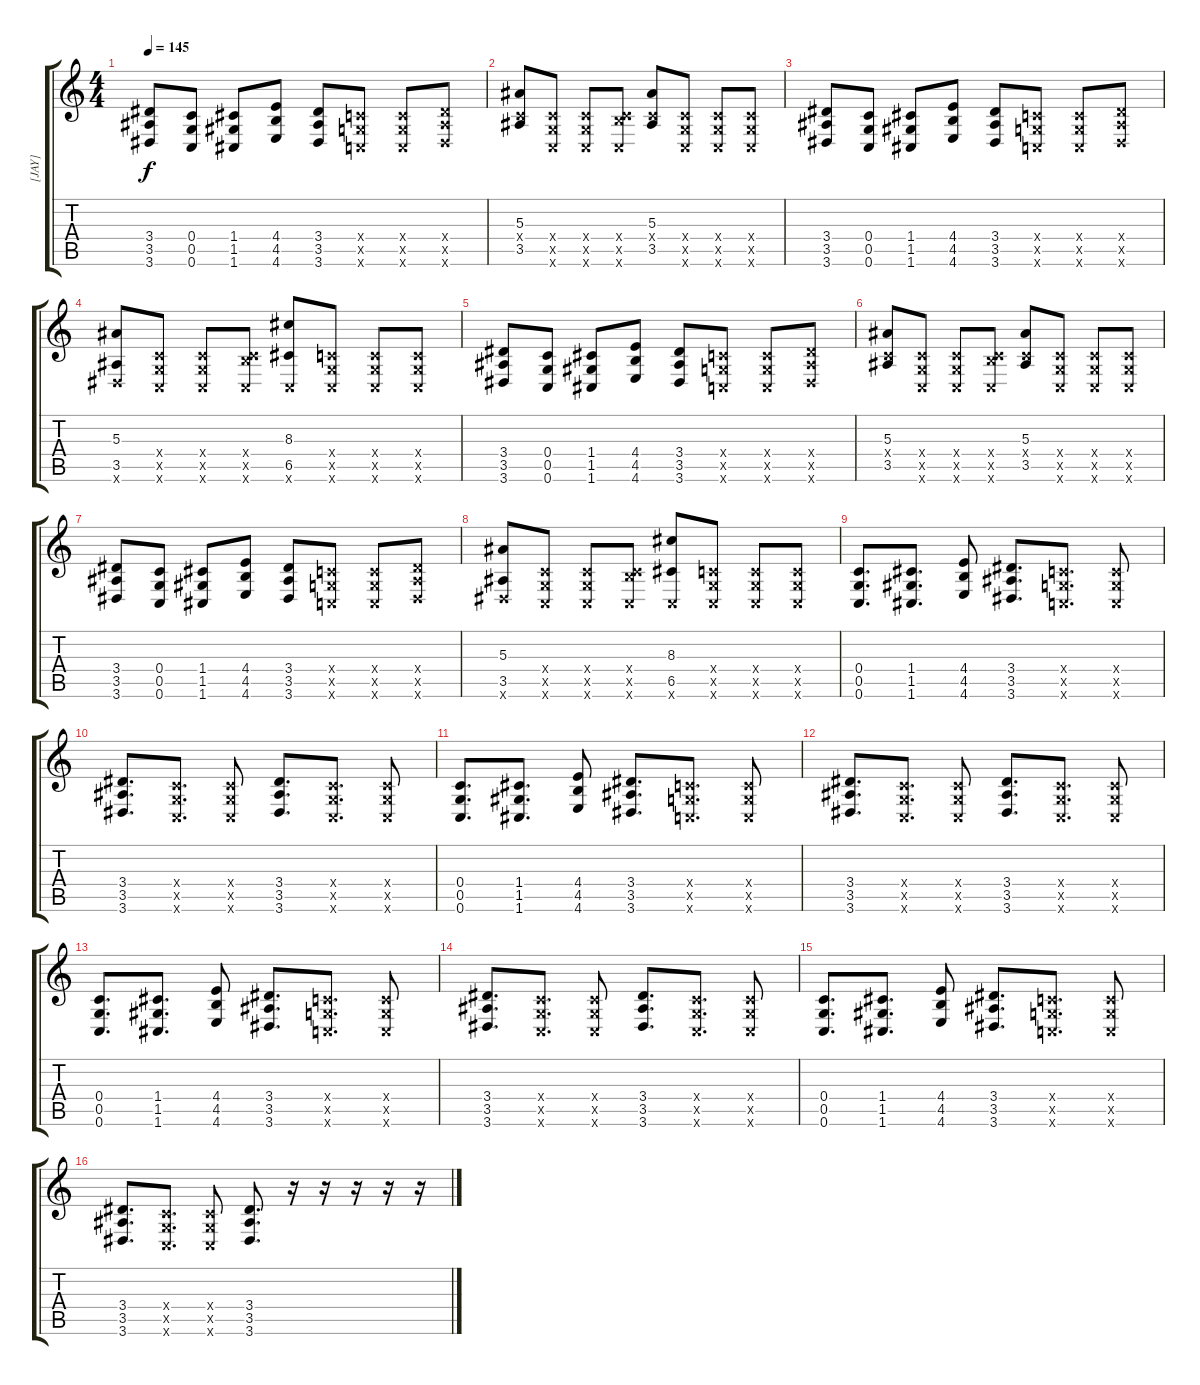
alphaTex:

\track ("[JAY]" "[JAY]") {instrument overdrivenguitar}
\staff {score tabs}
\tuning (D4 A3 F3 C3 G2 C2) {hide}
\ts (4 4)
\tempo 145
\clef g2
\ks c
(3.4 3.5 3.6).8{dy f} (0.4 0.5 0.6).8 (1.4 1.5 1.6).8 (4.4 4.5 4.6).8 (3.4 3.5 3.6).8 (0.4{x} 0.5{x} 0.6{x}).8 (0.4{x} 0.5{x} 0.6{x}).8 (3.4{x} 3.5{x} 3.6{x}).8 |
(5.3 0.4{x} 3.5).8 (0.4{x} 0.5{x} 0.6{x}).8 (0.4{x} 0.5{x} 0.6{x}).8 (0.4{x} 4.5{x} 0.6{x}).8 (5.3 0.4{x} 3.5).8 (0.4{x} 0.5{x} 0.6{x}).8 (0.4{x} 0.5{x} 0.6{x}).8 (0.4{x} 0.5{x} 0.6{x}).8 |
(3.4 3.5 3.6).8 (0.4 0.5 0.6).8 (1.4 1.5 1.6).8 (4.4 4.5 4.6).8 (3.4 3.5 3.6).8 (0.4{x} 0.5{x} 0.6{x}).8 (0.4{x} 0.5{x} 0.6{x}).8 (3.4{x} 3.5{x} 3.6{x}).8 |
(5.3 3.5 3.6{x}).8 (0.4{x} 0.5{x} 0.6{x}).8 (0.4{x} 0.5{x} 0.6{x}).8 (0.4{x} 4.5{x} 0.6{x}).8 (8.3 6.5 0.6{x}).8 (0.4{x} 0.5{x} 0.6{x}).8 (0.4{x} 0.5{x} 0.6{x}).8 (0.4{x} 0.5{x} 0.6{x}).8 |
(3.4 3.5 3.6).8 (0.4 0.5 0.6).8 (1.4 1.5 1.6).8 (4.4 4.5 4.6).8 (3.4 3.5 3.6).8 (0.4{x} 0.5{x} 0.6{x}).8 (0.4{x} 0.5{x} 0.6{x}).8 (3.4{x} 3.5{x} 3.6{x}).8 |
(5.3 0.4{x} 3.5).8 (0.4{x} 0.5{x} 0.6{x}).8 (0.4{x} 0.5{x} 0.6{x}).8 (0.4{x} 4.5{x} 0.6{x}).8 (5.3 0.4{x} 3.5).8 (0.4{x} 0.5{x} 0.6{x}).8 (0.4{x} 0.5{x} 0.6{x}).8 (0.4{x} 0.5{x} 0.6{x}).8 |
(3.4 3.5 3.6).8 (0.4 0.5 0.6).8 (1.4 1.5 1.6).8 (4.4 4.5 4.6).8 (3.4 3.5 3.6).8 (0.4{x} 0.5{x} 0.6{x}).8 (0.4{x} 0.5{x} 0.6{x}).8 (3.4{x} 3.5{x} 3.6{x}).8 |
(5.3 3.5 3.6{x}).8 (0.4{x} 0.5{x} 0.6{x}).8 (0.4{x} 0.5{x} 0.6{x}).8 (0.4{x} 4.5{x} 0.6{x}).8 (8.3 6.5 0.6{x}).8 (0.4{x} 0.5{x} 0.6{x}).8 (0.4{x} 0.5{x} 0.6{x}).8 (0.4{x} 0.5{x} 0.6{x}).8 |
(0.4 0.5 0.6).8{d} (1.4 1.5 1.6).8{d} (4.4 4.5 4.6).8 (3.4 3.5 3.6).8{d} (0.4{x} 0.5{x} 0.6{x}).8{d} (0.4{x} 0.5{x} 0.6{x}).8 |
(3.4 3.5 3.6).8{d} (0.4{x} 0.5{x} 0.6{x}).8{d} (0.4{x} 0.5{x} 0.6{x}).8 (3.4 3.5 3.6).8{d} (0.4{x} 0.5{x} 0.6{x}).8{d} (0.4{x} 0.5{x} 0.6{x}).8 |
(0.4 0.5 0.6).8{d} (1.4 1.5 1.6).8{d} (4.4 4.5 4.6).8 (3.4 3.5 3.6).8{d} (0.4{x} 0.5{x} 0.6{x}).8{d} (0.4{x} 0.5{x} 0.6{x}).8 |
(3.4 3.5 3.6).8{d} (0.4{x} 0.5{x} 0.6{x}).8{d} (0.4{x} 0.5{x} 0.6{x}).8 (3.4 3.5 3.6).8{d} (0.4{x} 0.5{x} 0.6{x}).8{d} (0.4{x} 0.5{x} 0.6{x}).8 |
(0.4 0.5 0.6).8{d} (1.4 1.5 1.6).8{d} (4.4 4.5 4.6).8 (3.4 3.5 3.6).8{d} (0.4{x} 0.5{x} 0.6{x}).8{d} (0.4{x} 0.5{x} 0.6{x}).8 |
(3.4 3.5 3.6).8{d} (0.4{x} 0.5{x} 0.6{x}).8{d} (0.4{x} 0.5{x} 0.6{x}).8 (3.4 3.5 3.6).8{d} (0.4{x} 0.5{x} 0.6{x}).8{d} (0.4{x} 0.5{x} 0.6{x}).8 |
(0.4 0.5 0.6).8{d} (1.4 1.5 1.6).8{d} (4.4 4.5 4.6).8 (3.4 3.5 3.6).8{d} (0.4{x} 0.5{x} 0.6{x}).8{d} (0.4{x} 0.5{x} 0.6{x}).8 |
(3.4 3.5 3.6).8{d} (0.4{x} 0.5{x} 0.6{x}).8{d} (0.4{x} 0.5{x} 0.6{x}).8 (3.4 3.5 3.6).8{d} r.16 r.16 r.16 r.16 r.16
